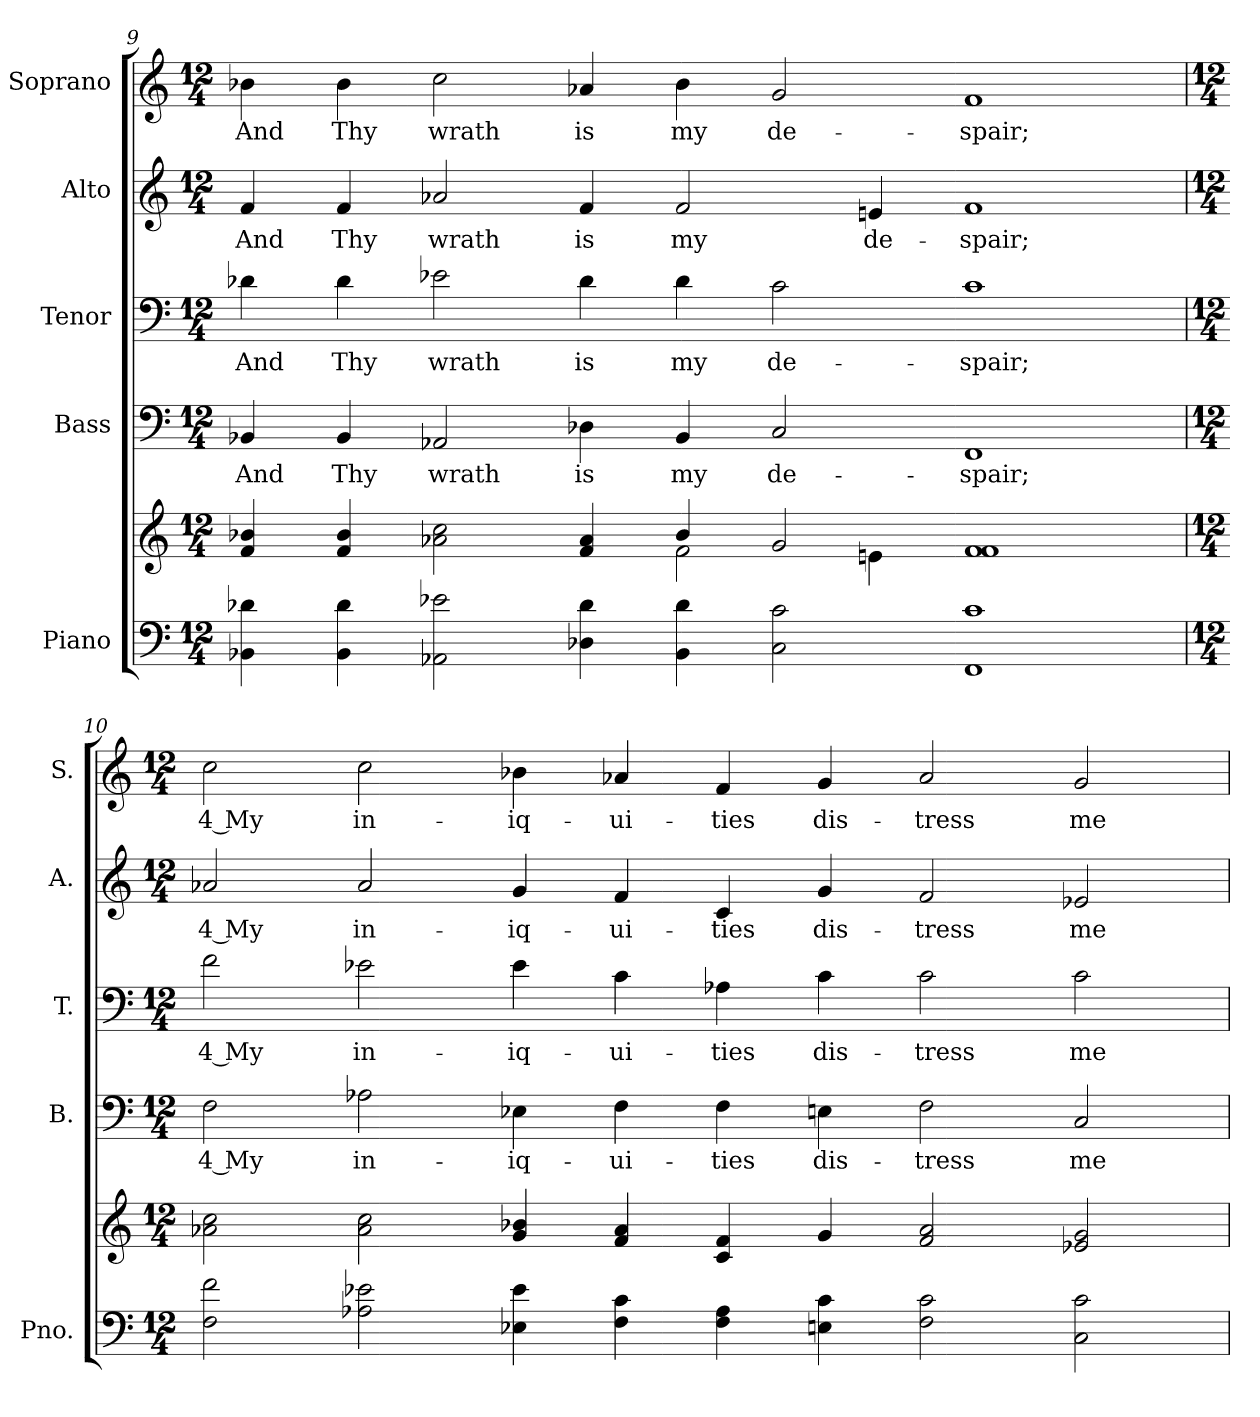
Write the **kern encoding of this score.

**kern	**kern	**kern	**text	**kern	**text	**kern	**text	**kern	**text
*part5	*part5	*part4	*part4	*part3	*part3	*part2	*part2	*part1	*part1
*staff6	*staff5	*staff4	*staff4	*staff3	*staff3	*staff2	*staff2	*staff1	*staff1
*I"Piano	*	*I"Bass	*	*I"Tenor	*	*I"Alto	*	*I"Soprano	*
*I'Pno.	*	*I'B.	*	*I'T.	*	*I'A.	*	*I'S.	*
*clefF4	*clefG2	*clefF4	*	*clefF4	*	*clefG2	*	*clefG2	*
*k[]	*k[]	*k[]	*	*k[]	*	*k[]	*	*k[]	*
*C:	*C:	*C:	*	*C:	*	*C:	*	*C:	*
*M12/4	*M12/4	*M12/4	*	*M12/4	*	*M12/4	*	*M12/4	*
=9	=9	=9	=9	=9	=9	=9	=9	=9	=9
*	*^	*	*	*	*	*	*	*	*
!	!	!	!	!LO:LY:b:color=#000000	!	!	!	!	!	!
!	!	!	!	!	!	!LO:LY:b:color=#000000	!	!	!	!
!	!	!	!	!	!	!	!	!LO:LY:b:color=#000000	!	!
!	!	!	!	!	!	!	!	!	!	!LO:LY:b:color=#000000
4BB-Xi\ 4d-Xi	4fi/ 4b-Xi	2ryy	4BB-Xi/	And	4d-Xi\	And	4fi/	And	4b-Xi\	And
!	!	!	!	!LO:LY:b:color=#000000	!	!	!	!	!	!
!	!	!	!	!	!	!LO:LY:b:color=#000000	!	!	!	!
!	!	!	!	!	!	!	!	!LO:LY:b:color=#000000	!	!
!	!	!	!	!	!	!	!	!	!	!LO:LY:b:color=#000000
4BB-i\ 4d-i	4fi/ 4b-i	.	4BB-i/	Thy	4d-i\	Thy	4fi/	Thy	4b-i\	Thy
!	!	!	!	!LO:LY:b:color=#000000	!	!	!	!	!	!
!	!	!	!	!	!	!LO:LY:b:color=#000000	!	!	!	!
!	!	!	!	!	!	!	!	!LO:LY:b:color=#000000	!	!
!	!	!	!	!	!	!	!	!	!	!LO:LY:b:color=#000000
2AA-Xi\ 2e-Xi	2a-Xi\ 2cci	2ryy	2AA-Xi/	wrath	2e-Xi\	wrath	2a-Xi/	wrath	2cci\	wrath
!	!	!	!	!LO:LY:b:color=#000000	!	!	!	!	!	!
!	!	!	!	!	!	!LO:LY:b:color=#000000	!	!	!	!
!	!	!	!	!	!	!	!	!LO:LY:b:color=#000000	!	!
!	!	!	!	!	!	!	!	!	!	!LO:LY:b:color=#000000
4D-Xi\ 4d-i	4fi/ 4a-i	4ryy	4D-Xi\	is	4d-i\	is	4fi/	is	4a-Xi/	is
!	!	!	!	!LO:LY:b:color=#000000	!	!	!	!	!	!
!	!	!	!	!	!	!LO:LY:b:color=#000000	!	!	!	!
!	!	!	!	!	!	!	!	!LO:LY:b:color=#000000	!	!
!	!	!	!	!	!	!	!	!	!	!LO:LY:b:color=#000000
4BB-i\ 4d-i	4b-i/	2fi\	4BB-i/	my	4d-i\	my	2fi/	my	4b-i\	my
!	!	!	!	!LO:LY:b:color=#000000	!	!	!	!	!	!
!	!	!	!	!	!	!LO:LY:b:color=#000000	!	!	!	!
!	!	!	!	!	!	!	!	!	!	!LO:LY:b:color=#000000
2Ci\ 2ci	2gi/	.	2Ci/	de-	2ci\	de-	.	.	2gi/	de-
!	!	!	!	!	!	!	!	!LO:LY:b:color=#000000	!	!
.	.	4eni\	.	.	.	.	4eni/	de-	.	.
!	!	!	!	!LO:LY:b:color=#000000	!	!	!	!	!	!
!	!	!	!	!	!	!LO:LY:b:color=#000000	!	!	!	!
!	!	!	!	!	!	!	!	!LO:LY:b:color=#000000	!	!
!	!	!	!	!	!	!	!	!	!	!LO:LY:b:color=#000000
1FFi 1ci	1fi 1fi	1ryy	1FFi	-spair;	1ci	-spair;	1fi	-spair;	1fi	-spair;
*	*v	*v	*	*	*	*	*	*	*	*
!!LO:PB:g=z
=10	=10	=10	=10	=10	=10	=10	=10	=10	=10
*M12/4	*M12/4	*M12/4	*	*M12/4	*	*M12/4	*	*M12/4	*
*	*^	*	*	*	*	*	*	*	*
!	!	!	!	!LO:LY:b:color=#000000	!	!	!	!	!	!
*	*v	*v	*	*	*	*	*	*	*	*
*	*^	*	*	*	*	*	*	*	*
!	!	!	!	!	!	!LO:LY:b:color=#000000	!	!	!	!
*	*v	*v	*	*	*	*	*	*	*	*
*	*^	*	*	*	*	*	*	*	*
!	!	!	!	!	!	!	!	!LO:LY:b:color=#000000	!	!
*	*v	*v	*	*	*	*	*	*	*	*
*	*^	*	*	*	*	*	*	*	*
!	!	!	!	!	!	!	!	!	!	!LO:LY:b:color=#000000
*	*v	*v	*	*	*	*	*	*	*	*
2Fi\ 2fi	2a-Xi\ 2cci	2Fi\	4 My	2fi\	4 My	2a-Xi/	4 My	2cci\	4 My
!	!	!	!LO:LY:b:color=#000000	!	!	!	!	!	!
!	!	!	!	!	!LO:LY:b:color=#000000	!	!	!	!
!	!	!	!	!	!	!	!LO:LY:b:color=#000000	!	!
!	!	!	!	!	!	!	!	!	!LO:LY:b:color=#000000
2A-Xi\ 2e-Xi	2a-i\ 2cci	2A-Xi\	in-	2e-Xi\	in-	2a-i/	in-	2cci\	in-
!	!	!	!LO:LY:b:color=#000000	!	!	!	!	!	!
!	!	!	!	!	!LO:LY:b:color=#000000	!	!	!	!
!	!	!	!	!	!	!	!LO:LY:b:color=#000000	!	!
!	!	!	!	!	!	!	!	!	!LO:LY:b:color=#000000
4E-Xi\ 4e-i	4gi/ 4b-Xi	4E-Xi\	-iq-	4e-i\	-iq-	4gi/	-iq-	4b-Xi\	-iq-
!	!	!	!LO:LY:b:color=#000000	!	!	!	!	!	!
!	!	!	!	!	!LO:LY:b:color=#000000	!	!	!	!
!	!	!	!	!	!	!	!LO:LY:b:color=#000000	!	!
!	!	!	!	!	!	!	!	!	!LO:LY:b:color=#000000
4Fi\ 4ci	4fi/ 4a-i	4Fi\	-ui-	4ci\	-ui-	4fi/	-ui-	4a-Xi/	-ui-
!	!	!	!LO:LY:b:color=#000000	!	!	!	!	!	!
!	!	!	!	!	!LO:LY:b:color=#000000	!	!	!	!
!	!	!	!	!	!	!	!LO:LY:b:color=#000000	!	!
!	!	!	!	!	!	!	!	!	!LO:LY:b:color=#000000
4Fi\ 4A-i	4ci/ 4fi	4Fi\	-ties	4A-Xi\	-ties	4ci/	-ties	4fi/	-ties
!	!	!	!LO:LY:b:color=#000000	!	!	!	!	!	!
!	!	!	!	!	!LO:LY:b:color=#000000	!	!	!	!
!	!	!	!	!	!	!	!LO:LY:b:color=#000000	!	!
!	!	!	!	!	!	!	!	!	!LO:LY:b:color=#000000
4Eni\ 4ci	4gi/	4Eni\	dis-	4ci\	dis-	4gi/	dis-	4gi/	dis-
!	!	!	!LO:LY:b:color=#000000	!	!	!	!	!	!
!	!	!	!	!	!LO:LY:b:color=#000000	!	!	!	!
!	!	!	!	!	!	!	!LO:LY:b:color=#000000	!	!
!	!	!	!	!	!	!	!	!	!LO:LY:b:color=#000000
2Fi\ 2ci	2fi/ 2a-i	2Fi\	-tress	2ci\	-tress	2fi/	-tress	2a-i/	-tress
!	!	!	!LO:LY:b:color=#000000	!	!	!	!	!	!
!	!	!	!	!	!LO:LY:b:color=#000000	!	!	!	!
!	!	!	!	!	!	!	!LO:LY:b:color=#000000	!	!
!	!	!	!	!	!	!	!	!	!LO:LY:b:color=#000000
2Ci\ 2ci	2e-Xi/ 2gi	2Ci/	me	2ci\	me	2e-Xi/	me	2gi/	me
=	=	=	=	=	=	=	=	=	=
*-	*-	*-	*-	*-	*-	*-	*-	*-	*-
